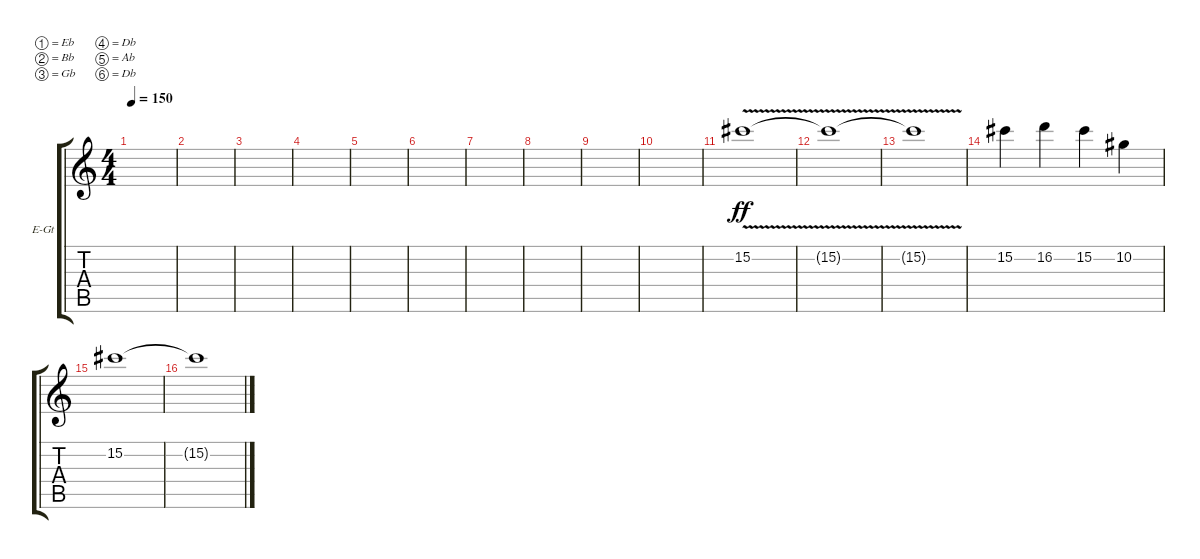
\bracketExtendMode groupsimilarinstruments
\firstSystemTrackNameOrientation horizontal
\otherSystemsTrackNameOrientation horizontal
\track ("Solo Guitar 1" "E-Gt") {instrument distortionguitar}
\staff {score tabs}
\tuning (Eb4 Bb3 Gb3 Db3 Ab2 Db2)
\ts (4 4)
\tempo 150
\clef g2
\ks c
|
|
|
|
|
|
|
|
|
|
15.2{v}.1{dy ff} |
15.2{v t}.1 |
15.2{v t}.1 |
15.2.4 16.2.4 15.2.4 10.2.4 |
15.2.1 |
15.2{t}.1
